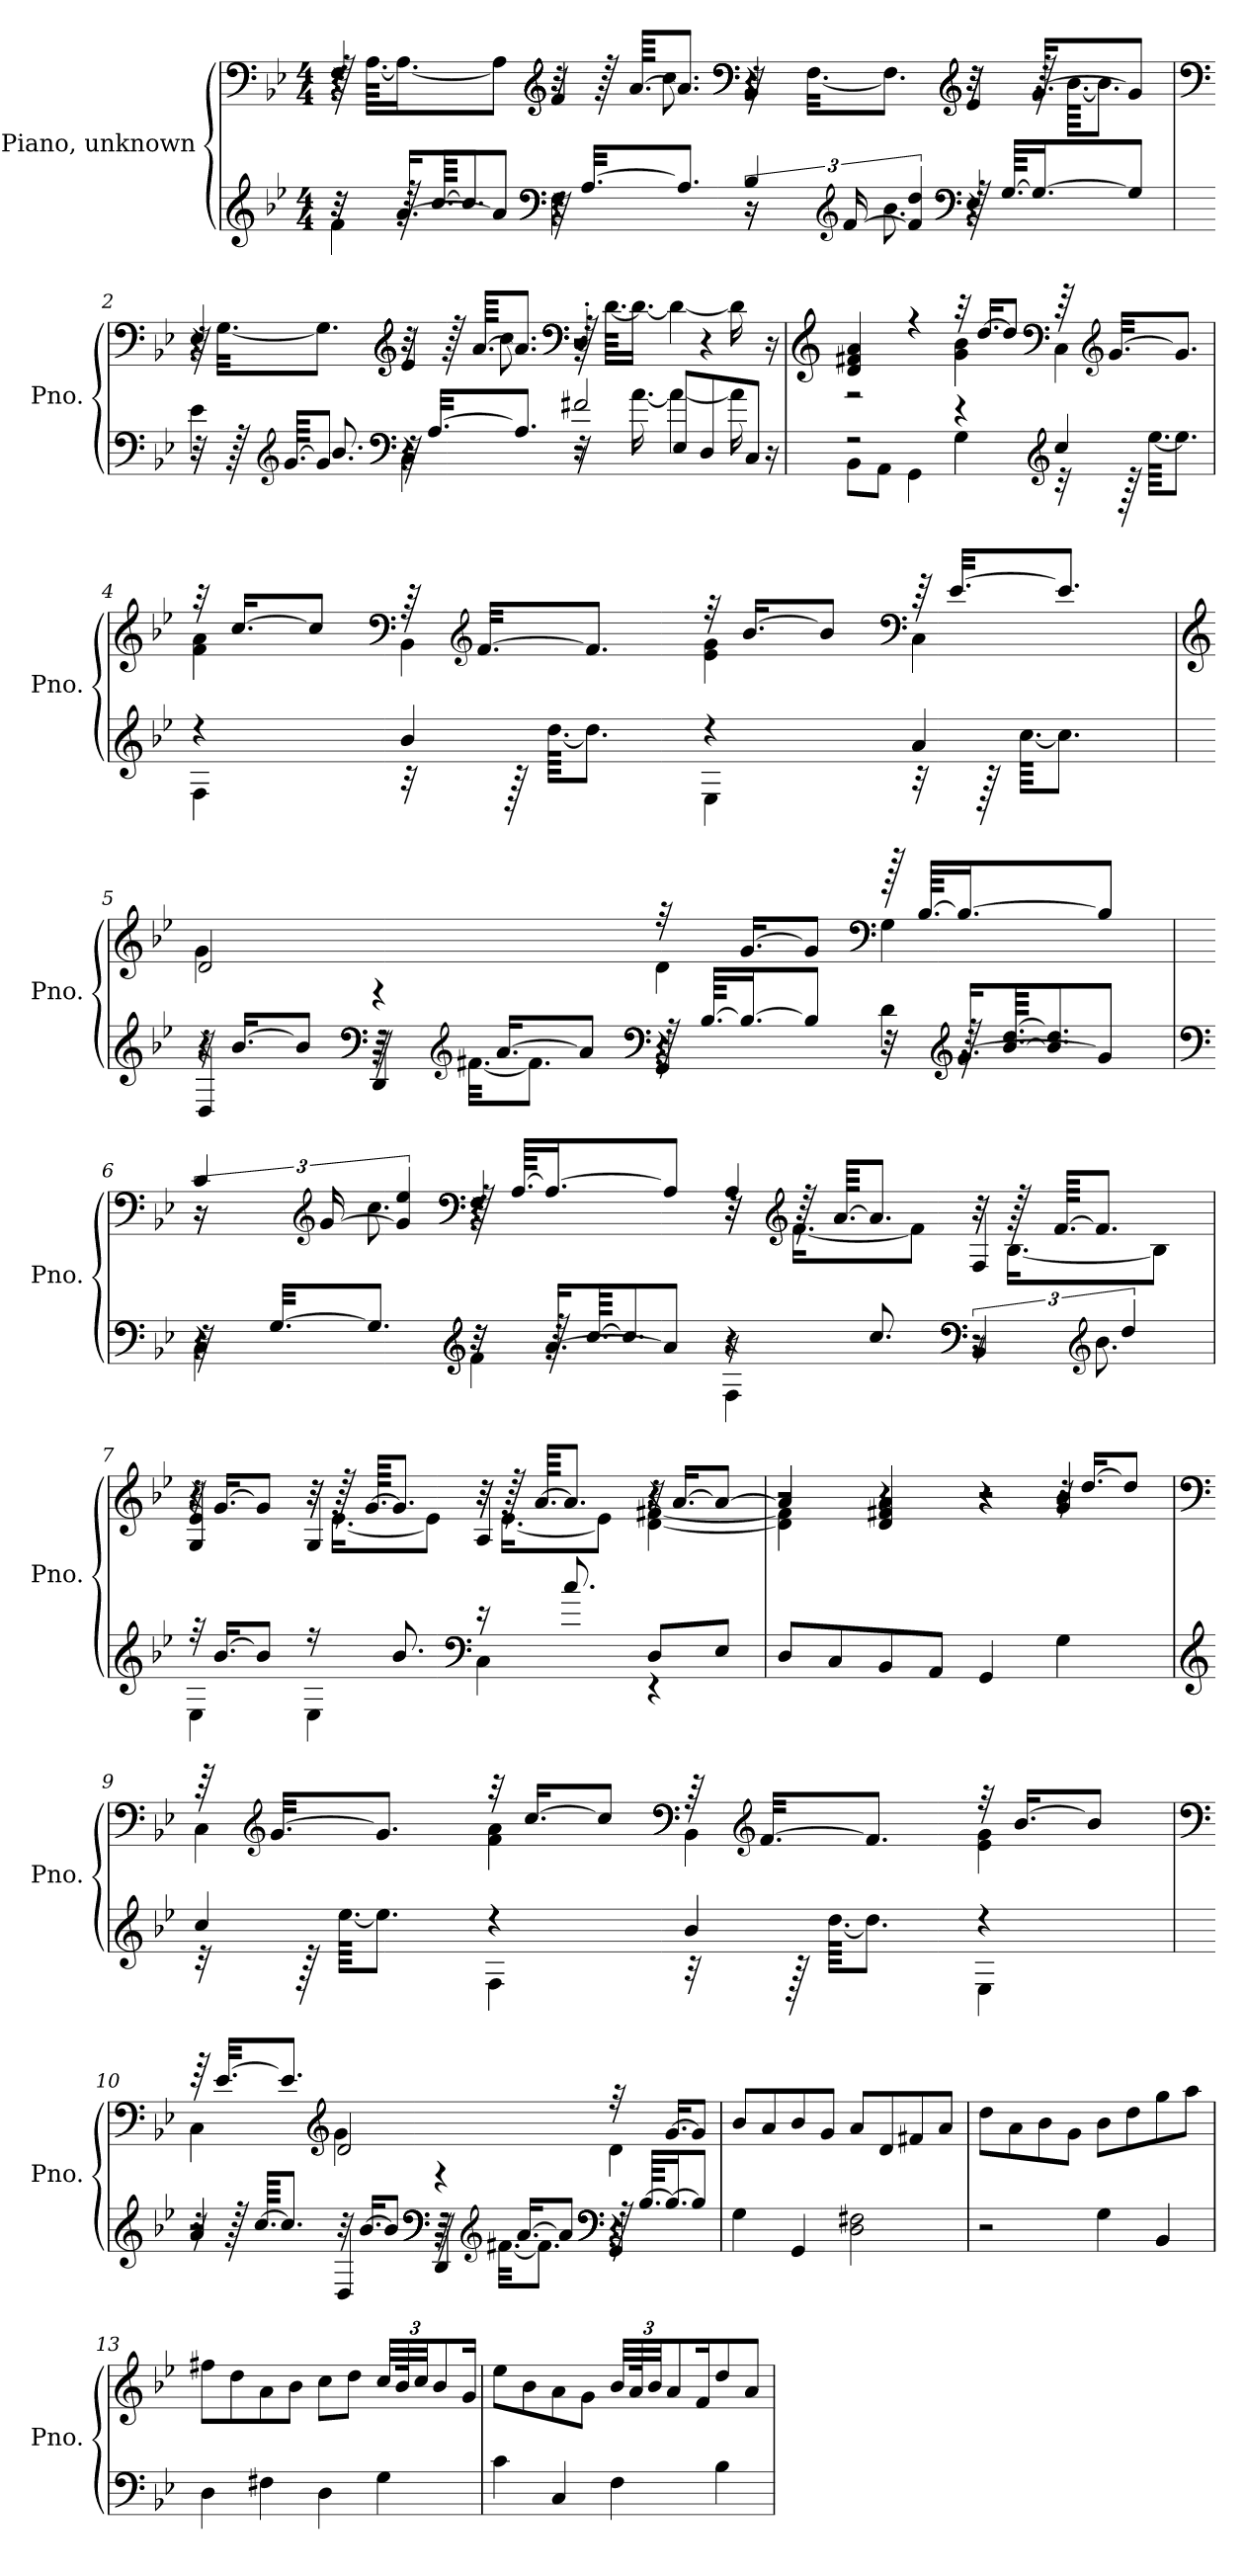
**kern	**kern
*part1	*part1
*staff2	*staff1
*I"Piano, unknown	*
*I'Pno.	*
*clefG2	*clefF4
*k[b-e-]	*k[b-e-]
*M4/4	*M4/4
*MM120	*MM120
=1	=1
*^	*^
*	*^	*	*^
32r	4f\	32r	4r	128r	4F/
.	.	.	.	[64.A\KKLL	.
128r	.	[16.a/KL	.	16.A\J_	.
[64.cc/KKKL	.	.	.	.	.
8.cc/J]	.	.	.	.	.
.	.	8a/J]	.	8A\J]	.
*clefF4	*	*	*clefG2	*	*
64r	4F\	4r	32r	16r	4f/
[32.A/KKL	.	.	.	.	.
.	.	.	128r	.	.
.	.	.	[64.a/KKKL	.	.
8.A/J]	.	.	8.a/J]	8.cc\	.
*	*	*	*clefF4	*	*
24r	16r	4B-/	4r	64r	4BB-/
.	.	.	.	[32.F\KKL	.
*clefG2	*	*	*	*	*
[24f/	.	.	.	.	.
.	8.b-\	.	.	8.F\J]	.
6f/] 6dd/	.	.	.	.	.
*clefF4	*	*	*clefG2	*	*
128r	4r	4E-/	4e-/	32r	32r
[64.G/KKLL	.	.	.	.	.
16.G/J_	.	.	.	128r	[16.g/KL
.	.	.	.	[64.b-\KKKL	.
.	.	.	.	8.b-\J]	.
8G/J]	.	.	.	.	8g/J]
!!LO:LB:g=z	!!	!!
=2	=2	=2	=2	=2	=2
*	*	*	*clefF4	*	*
32r	4e-\	16r	4r	64r	4E-/
.	.	.	.	[32.G\KKL	.
128r	.	.	.	.	.
*clefG2	*	*	*	*	*
[64.g/KKKL	.	.	.	.	.
8.g/J]	.	8.b-/	.	8.G\J]	.
*clefF4	*	*	*clefG2	*	*
4r	4C\	64r	32r	16r	4e-/
.	.	[32.A/KKL	.	.	.
.	.	.	128r	.	.
.	.	.	[64.a/KKKL	.	.
.	.	8.A/J]	8.a/J]	8.cc\	.
*	*	*	*clefF4	*	*
2f#X/	32r	8r	2r	128r	4D'/
.	.	.	.	[64.d\KKLL	.
.	[16.a\	.	.	16.d\JJ_	.
.	4a\_	8E-/L	.	4d\_	.
.	.	8D/	.	.	4r
.	16a\]	8C/J	.	16d\]	.
.	16r	.	.	16r	.
*v	*v	*v	*	*	*
*	*v	*v	*v
!!LO:LB:g=z
=3	=3
*	*clefG2
*^	*^
2r	8BB-\L	4d/ 4f#X/ 4a/	2r
.	8AA\J	.	.
.	4GG\	4r	.
4r	4G\	32r	4g\ 4b-\
.	.	[16.dd/KL	.
.	.	8dd/J]	.
*clefG2	*	*clefF4	*
4cc/	32r	64r	4C\
*	*	*clefG2	*
.	.	[32.g/KKL	.
.	128r	.	.
.	[64.ee-\KKKL	.	.
.	8.ee-\J]	8.g/J]	.
=4	=4	=4	=4
4r	4F\	32r	4f\ 4a\
.	.	[16.cc/KL	.
.	.	8cc/J]	.
*	*	*clefF4	*
4b-/	32r	64r	4BB-\
*	*	*clefG2	*
.	.	[32.f/KKL	.
.	128r	.	.
.	[64.dd\KKKL	.	.
.	8.dd\J]	8.f/J]	.
4r	4E-\	32r	4e-\ 4g\
.	.	[16.b-/KL	.
.	.	8b-/J]	.
*	*	*clefF4	*
4a/	32r	64r	4C\
.	.	[32.e-/KKL	.
.	128r	.	.
.	[64.cc\KKKL	.	.
.	8.cc\J]	8.e-/J]	.
*v	*v	*	*
!!LO:LB:g=z	!!
=5	=5	=5
*	*clefG2	*
*^	*	*
*	*^	*	*
32r	4r	4D/	2d/	4g\
[16.b-/KL	.	.	.	.
8b-/J]	.	.	.	.
*clefF4	*	*	*	*
32r	64r	4DD/	.	4r
*clefG2	*	*	*	*
.	[32.f#X\KKL	.	.	.
[16.a/KL	.	.	.	.
.	8.f#\J]	.	.	.
8a/J]	.	.	.	.
*clefF4	*	*	*	*
128r	4r	4GG/	32r	4d\
[64.B-/KKLL	.	.	.	.
16.B-/J_	.	.	[16.g/KL	.
8B-/J]	.	.	8g/J]	.
*	*	*	*clefF4	*
32r	4d\	32r	128r	4G\
.	.	.	[64.B-/KKLL	.
*clefG2	*	*	*	*
128r	.	[16.g/KL	16.B-/J_	.
[64.b-/ [64.dd/KKKL	.	.	.	.
8.b-/] 8.dd/]J	.	.	.	.
.	.	8g/J]	8B-/J]	.
*	*	*	*v	*v
!!LO:LB:g=z
=6	=6	=6	=6
*clefF4	*	*	*
*	*	*	*^
*	*	*	*	*^
64r	4C\	4r	24r	16r	4c/
[32.G/KKL	.	.	.	.	.
*	*	*	*clefG2	*	*
.	.	.	[24g/	.	.
8.G/J]	.	.	.	8.cc\	.
.	.	.	6g/] 6ee-/	.	.
*clefG2	*	*	*clefF4	*	*
32r	4f\	32r	128r	4r	4F/
.	.	.	[64.A/KKLL	.	.
128r	.	[16.a/KL	16.A/J_	.	.
[64.cc/KKKL	.	.	.	.	.
8.cc/J]	.	.	.	.	.
.	.	8a/J]	8A/J]	.	.
16r	4F\	4r	32r	32r	4A/
*	*	*	*clefG2	*	*
.	.	.	128r	[16.f\KL	.
.	.	.	[64.a/KKKL	.	.
8.cc/	.	.	8.a/J]	.	.
.	.	.	.	8f\J]	.
*clefF4	*	*	*	*	*
12r	16r	4BB-/	32r	32r	4F/
.	.	.	128r	[16.B-\KL	.
.	.	.	[64.f/KKKL	.	.
*clefG2	*	*	*	*	*
.	8.b-\	.	8.f/J]	.	.
6dd/	.	.	.	.	.
.	.	.	.	8B-\J]	.
*	*v	*v	*	*	*
!!LO:LB:g=z	!!	!!
=7	=7	=7	=7	=7
32r	4E-\	32r	4r	4G/ 4e-/
[16.b-/KL	.	[16.g/KL	.	.
8b-/J]	.	8g/J]	.	.
16r	4E-\	32r	32r	4G/
.	.	128r	[16.e-\KL	.
.	.	[64.g/KKKL	.	.
8.b-/	.	8.g/J]	.	.
.	.	.	8e-\J]	.
*clefF4	*	*	*	*
16r	4C\	32r	32r	4A/
.	.	128r	[16.e-\KL	.
.	.	[64.a/KKKL	.	.
8.cc/	.	8.a/J]	.	.
.	.	.	8e-\J]	.
8D/L	4r	32r	[4d\ [4f#X\	4r
.	.	[16.a/KL	.	.
8E-/J	.	8a/J_	.	.
*v	*v	*	*	*
=8	=8	=8	=8
8D/L	4a/]	4d\] 4f#\]	2r
8C/	.	.	.
8BB-/	4d/ 4f#X/ 4a/	4r	.
8AA/J	.	.	.
4GG/	4r	2r	4r
4G\	32r	.	4g/ 4b-/
.	[16.dd/KL	.	.
.	8dd/J]	.	.
*	*v	*v	*v
!!LO:PB:g=z
=9	=9
*clefG2	*clefF4
*^	*^
4cc/	32r	64r	4C\
*	*	*clefG2	*
.	.	[32.g/KKL	.
.	128r	.	.
.	[64.ee-\KKKL	.	.
.	8.ee-\J]	8.g/J]	.
4r	4F\	32r	4f\ 4a\
.	.	[16.cc/KL	.
.	.	8cc/J]	.
*	*	*clefF4	*
4b-/	32r	64r	4BB-\
*	*	*clefG2	*
.	.	[32.f/KKL	.
.	128r	.	.
.	[64.dd\KKKL	.	.
.	8.dd\J]	8.f/J]	.
4r	4E-\	32r	4e-\ 4g\
.	.	[16.b-/KL	.
.	.	8b-/J]	.
*v	*v	*	*
!!LO:LB:g=z	!!
=10	=10	=10
*	*clefF4	*
*^	*	*
*	*^	*	*
32r	2r	4a/	64r	4C\
.	.	.	[32.e-/KKL	.
128r	.	.	.	.
[64.cc/KKKL	.	.	.	.
8.cc/J]	.	.	8.e-/J]	.
*	*	*	*clefG2	*
32r	.	4D/	2d/	4g\
[16.b-/KL	.	.	.	.
8b-/J]	.	.	.	.
*clefF4	*	*	*	*
32r	64r	4DD/	.	4r
*clefG2	*	*	*	*
.	[32.f#X\KKL	.	.	.
[16.a/KL	.	.	.	.
.	8.f#\J]	.	.	.
8a/J]	.	.	.	.
*clefF4	*	*	*	*
128r	4r	4GG/	32r	4d\
[64.B-/KKLL	.	.	.	.
16.B-/J_	.	.	[16.g/KL	.
8B-/J]	.	.	8g/J]	.
*v	*v	*v	*	*
*	*v	*v
=11	=11
4G\	8b-/L
.	8a/
4GG/	8b-/
.	8g/J
2D\ 2F#X\	8a/L
.	8d/
.	8f#X/
.	8a/J
!!LO:LB:g=z
=12	=12
2r	8dd\L
.	8a\
.	8b-\
.	8g\J
4G\	8b-\L
.	8dd\
4BB-/	8gg\
.	8aa\J
=13	=13
4D\	8ff#X\L
.	8dd\
4F#X\	8a\
.	8b-\J
4D\	8cc\L
.	8dd\J
4G\	32cc/LLL
*	*Xbrackettup
.	96b-/K
.	48cc/JJ
.	8b-/
.	16g/Jk
=14	=14
4c\	8ee-\L
.	8b-\
4C/	8a\
.	8g\J
4F\	32b-/LLL
.	96a/K
.	48b-/JJ
.	8a/
.	16f/K
4B-\	8dd/
.	8a/J
=	=
*-	*-
